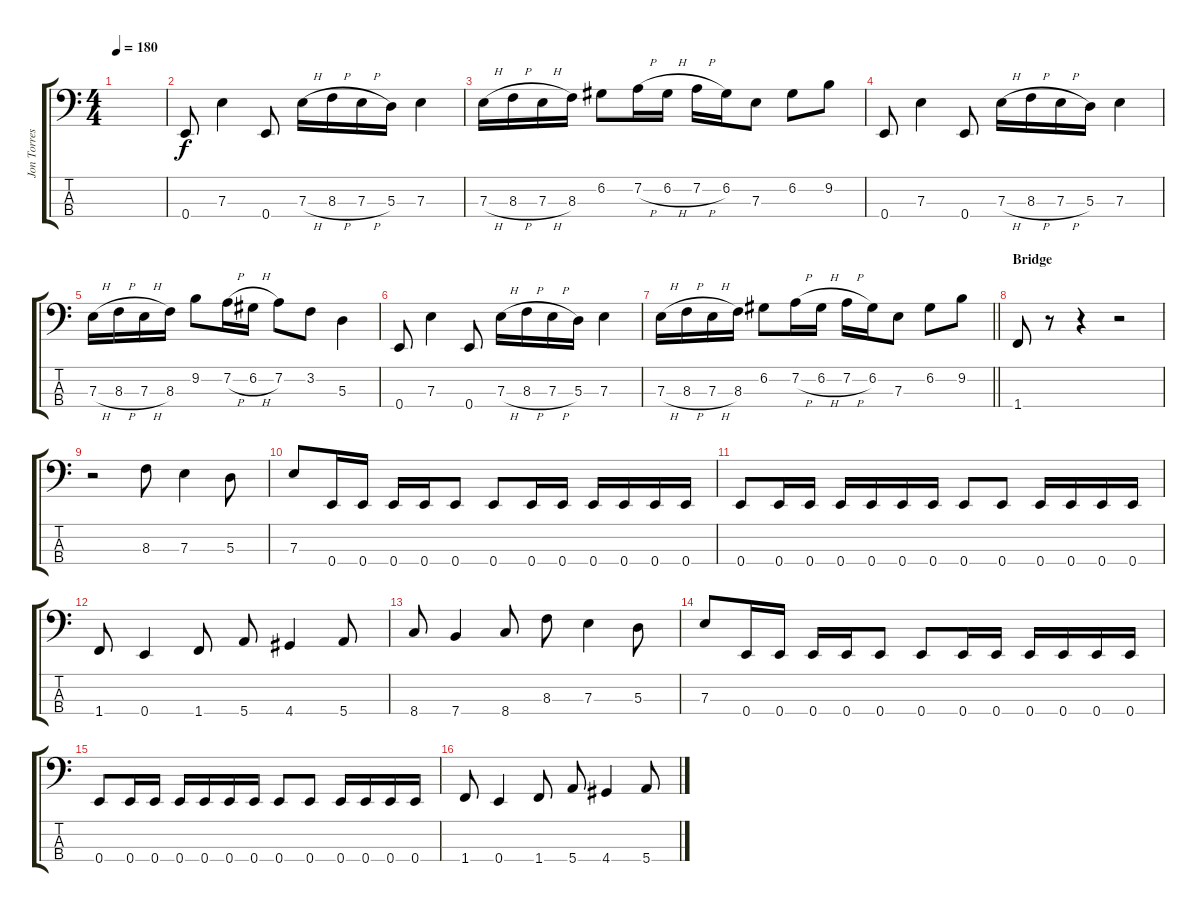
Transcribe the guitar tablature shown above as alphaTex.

\track ("Jon Torres" "Jon Torres") {instrument electricbasspick}
\staff {score tabs}
\tuning (G2 D2 A1 E1) {hide}
\ts (4 4)
\tempo 180
\clef f4
\ks c
|
0.4.8 7.3.4 0.4.8 7.3{h}.16 8.3{h}.16 7.3{h}.16 5.3.16 7.3.4 |
7.3{h}.16 8.3{h}.16 7.3{h}.16 8.3.16 6.2.8 7.2{h}.16 6.2{h}.16 7.2{h}.16 6.2.16 7.3.8 6.2.8 9.2.8 |
0.4.8 7.3.4 0.4.8 7.3{h}.16 8.3{h}.16 7.3{h}.16 5.3.16 7.3.4 |
7.3{h}.16 8.3{h}.16 7.3{h}.16 8.3.16 9.2.8 7.2{h}.16 6.2{h}.16 7.2.8 3.2.8 5.3.4 |
0.4.8 7.3.4 0.4.8 7.3{h}.16 8.3{h}.16 7.3{h}.16 5.3.16 7.3.4 |
\barLineRight lightlight
7.3{h}.16 8.3{h}.16 7.3{h}.16 8.3.16 6.2.8 7.2{h}.16 6.2{h}.16 7.2{h}.16 6.2.16 7.3.8 6.2.8 9.2.8 |
\section ("" "Bridge")
1.4.8 r.8 r.4 r.2 |
r.2 8.3.8 7.3.4 5.3.8 |
7.3.8 0.4.16 0.4.16 0.4.16 0.4.16 0.4.8 0.4.8 0.4.16 0.4.16 0.4.16 0.4.16 0.4.16 0.4.16 |
0.4.8 0.4.16 0.4.16 0.4.16 0.4.16 0.4.16 0.4.16 0.4.8 0.4.8 0.4.16 0.4.16 0.4.16 0.4.16 |
1.4.8 0.4.4 1.4.8 5.4.8 4.4.4 5.4.8 |
8.4.8 7.4.4 8.4.8 8.3.8 7.3.4 5.3.8 |
7.3.8 0.4.16 0.4.16 0.4.16 0.4.16 0.4.8 0.4.8 0.4.16 0.4.16 0.4.16 0.4.16 0.4.16 0.4.16 |
0.4.8 0.4.16 0.4.16 0.4.16 0.4.16 0.4.16 0.4.16 0.4.8 0.4.8 0.4.16 0.4.16 0.4.16 0.4.16 |
1.4.8 0.4.4 1.4.8 5.4.8 4.4.4 5.4.8
